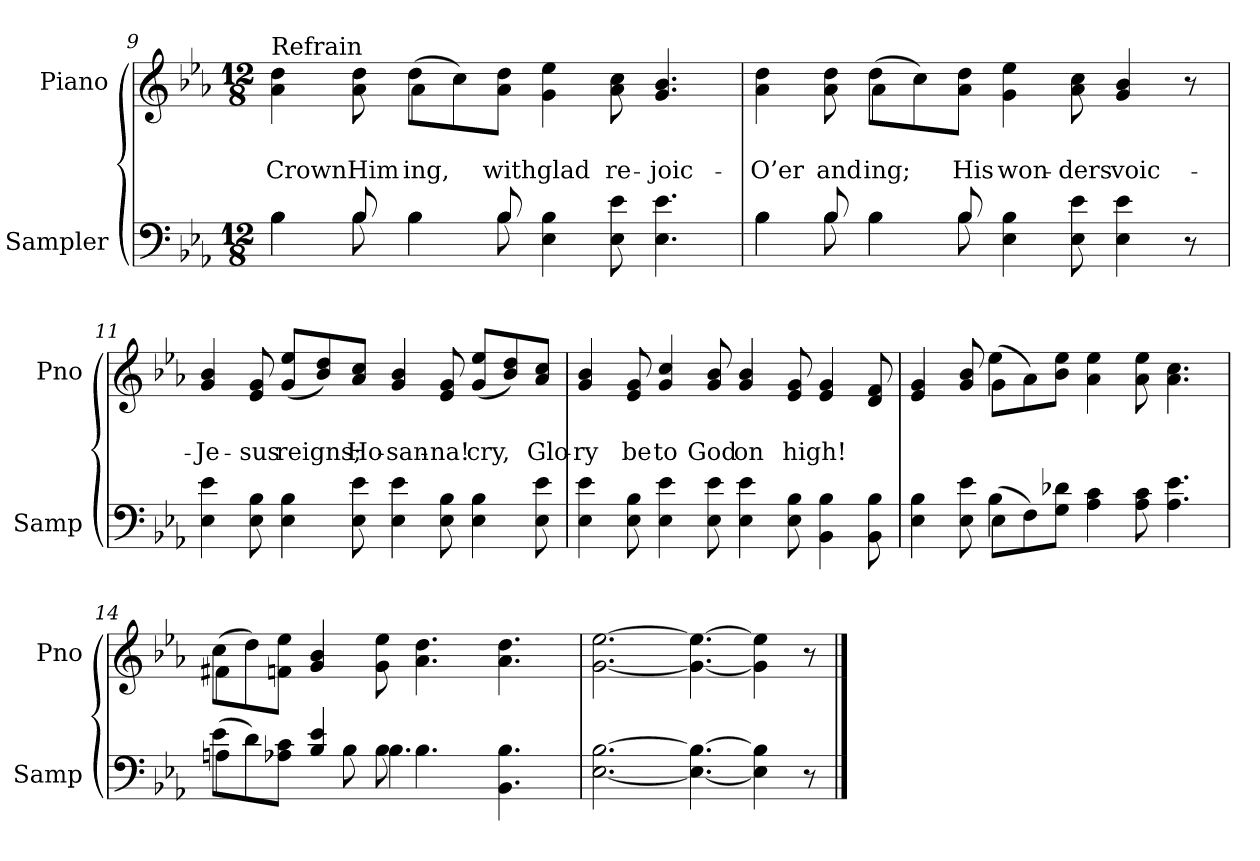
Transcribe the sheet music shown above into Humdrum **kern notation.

**kern	**kern	**text	**text
*part2	*part1	*part1	*part1
*staff2	*staff1	*staff1	*staff1
*I"Sampler	*I"Piano	*	*
*I'Samp	*I'Pno	*	*
*clefF4	*clefG2	*	*
*k[b-e-a-]	*k[b-e-a-]	*	*
*E-:	*E-:	*	*
*M12/8	*M12/8	*	*
=9	=9	=9	=9
*^	*^	*	*
!	!	!LO:TX:t=Refrain	!	!	!
4B-\	4B-	4a- 4dd	4.ryy	.	Crown
8B-/	8B-	8a- 8dd	.	.	Him
4B-\	4B-	(8dd\L	4a-	.	-ing,
.	.	8cc\)	.	.	.
8B-/	8B-	8a-\ 8dd\J	2..ryy	.	with
4E- 4B-	2.ryy	4g 4ee-	.	.	glad
8E- 8e-	.	8a- 8cc	.	.	re-
4.E- 4.e-	.	4.g 4.b-	.	.	-joic-
=10	=10	=10	=10	=10	=10
4B-\	4B-	4a- 4dd	4.ryy	.	O’er
8B-/	8B-	8a- 8dd	.	.	and
4B-\	4B-	(8dd\L	4a-	.	-ing;
.	.	8cc\)	.	.	.
8B-/	8B-	8a-\ 8dd\J	2..ryy	.	His
4E- 4B-	2.ryy	4g 4ee-	.	.	won-
8E- 8e-	.	8a- 8cc	.	.	-ders
4E- 4e-	.	4g 4b-	.	.	voic-
8r	.	8r	.	.	.
*v	*v	*	*	*	*
*	*v	*v	*	*
=11	=11	=11	=11
4E- 4e-	4g 4b-	.	Je-
8E- 8B-	8e- 8g	.	-sus
4E- 4B-	(8g/ 8ee-/L	.	reigns;
.	8b-/ 8dd/)	.	.
8E- 8e-	8a-/ 8cc/J	.	Ho-
4E- 4e-	4g 4b-	.	-san-
8E- 8B-	8e- 8g	.	-na!
4E- 4B-	(8g/ 8ee-/L	.	cry,
.	8b-/ 8dd/)	.	.
8E- 8e-	8a-/ 8cc/J	.	Glo-
=12	=12	=12	=12
4E- 4e-	4g 4b-	.	-ry
8E- 8B-	8e- 8g	.	be
4E- 4e-	4g 4cc	.	to
8E- 8e-	8g 8b-	.	God
4E- 4e-	4g 4b-	.	on
8E- 8B-	8e- 8g	.	high!
4BB- 4B-	4e- 4g	.	.
8BB- 8B-	8d 8f	.	.
=13	=13	=13	=13
*^	*^	*	*
4E- 4B-	4.ryy	4e- 4g	4.ryy	.	.
8E- 8e-	.	8g 8b-	.	.	.
(8E-\L	4B-	(8g\L	4ee-	.	.
8F\)	.	8a-\)	.	.	.
8G\ 8d-X\J	2..ryy	8b-\ 8ee-\J	2..ryy	.	.
4A- 4c	.	4a- 4ee-	.	.	.
8A- 8c	.	8a- 8ee-	.	.	.
4.A- 4.e-	.	4.a- 4.cc	.	.	.
=14	=14	=14	=14	=14	=14
(8e-\L	4An	(8cc\L	4f#X	.	.
8d\)	.	8dd\)	.	.	.
8A-\ 8c\J	4ryy	8f\ 8ee-\J	1ryy	.	.
4B- 4e-	.	4g 4b-	.	.	.
.	8B-	.	.	.	.
8B-\	4.B-	8g 8ee-	.	.	.
4.B-\	.	4.a- 4.dd	.	.	.
.	2ryy	.	.	.	.
4.BB- 4.B-	.	4.a- 4.dd	.	.	.
.	.	.	4ryy	.	.
*v	*v	*	*	*	*
*	*v	*v	*	*
=15	=15	=15	=15
[2.E- [2.B-	[2.g [2.ee-	.	.
4.E-_ 4.B-_	4.g_ 4.ee-_	.	.
4E-] 4B-]	4g] 4ee-]	.	.
8r	8r	.	.
==	==	==	==
*-	*-	*-	*-
